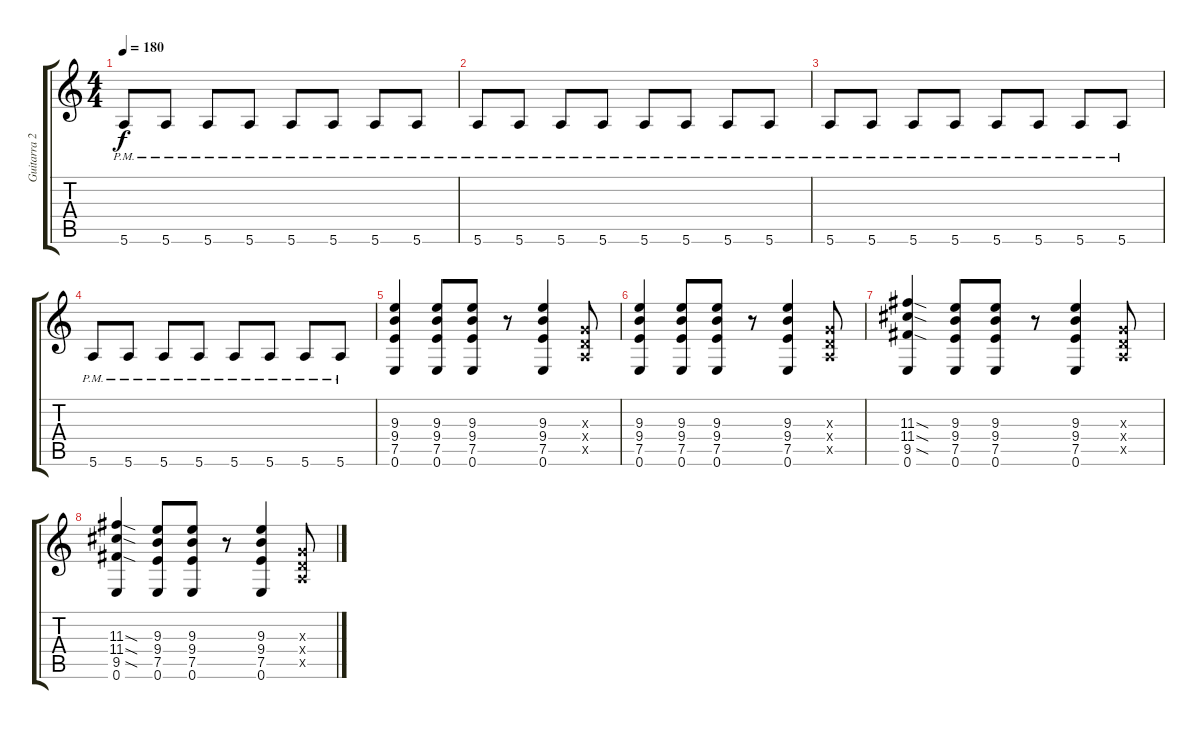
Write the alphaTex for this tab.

\track ("Guitarra 2" "Guitarra 2") {instrument distortionguitar}
\staff {score tabs}
\tuning (E4 B3 G3 D3 A2 E2) {hide}
\ts (4 4)
\tempo 180
\clef g2
\ks c
5.6{pm}.8{dy f} 5.6{pm}.8 5.6{pm}.8 5.6{pm}.8 5.6{pm}.8 5.6{pm}.8 5.6{pm}.8 5.6{pm}.8 |
5.6{pm}.8 5.6{pm}.8 5.6{pm}.8 5.6{pm}.8 5.6{pm}.8 5.6{pm}.8 5.6{pm}.8 5.6{pm}.8 |
5.6{pm}.8 5.6{pm}.8 5.6{pm}.8 5.6{pm}.8 5.6{pm}.8 5.6{pm}.8 5.6{pm}.8 5.6{pm}.8 |
5.6{pm}.8 5.6{pm}.8 5.6{pm}.8 5.6{pm}.8 5.6{pm}.8 5.6{pm}.8 5.6{pm}.8 5.6{pm}.8 |
(9.3 9.4 7.5 0.6).4 (9.3 9.4 7.5 0.6).8 (9.3 9.4 7.5 0.6).8 r.8 (9.3 9.4 7.5 0.6).4 (0.3{x} 0.4{x} 0.5{x}).8 |
(9.3 9.4 7.5 0.6).4 (9.3 9.4 7.5 0.6).8 (9.3 9.4 7.5 0.6).8 r.8 (9.3 9.4 7.5 0.6).4 (0.3{x} 0.4{x} 0.5{x}).8 |
(11.3{sod} 11.4{sod} 9.5{sod} 0.6).4 (9.3 9.4 7.5 0.6).8 (9.3 9.4 7.5 0.6).8 r.8 (9.3 9.4 7.5 0.6).4 (0.3{x} 0.4{x} 0.5{x}).8 |
(11.3{sod} 11.4{sod} 9.5{sod} 0.6).4 (9.3 9.4 7.5 0.6).8 (9.3 9.4 7.5 0.6).8 r.8 (9.3 9.4 7.5 0.6).4 (0.3{x} 0.4{x} 0.5{x}).8
